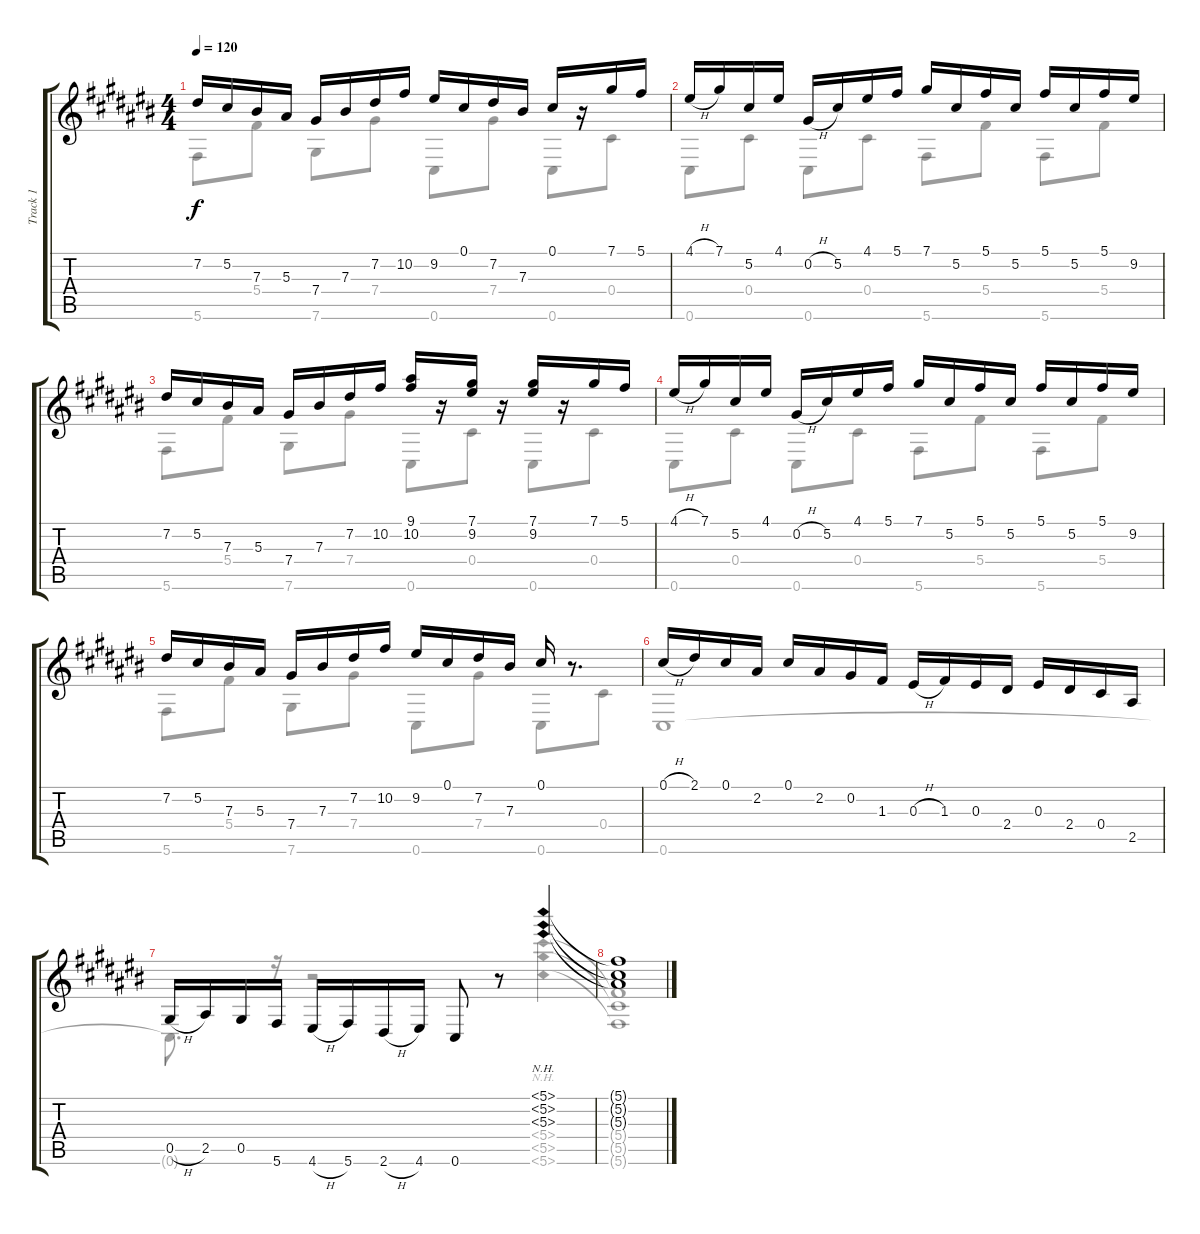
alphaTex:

\track ("Track 1" "Track 1") {instrument acousticguitarsteel}
\staff {score tabs}
\tuning (Db4 Ab3 F3 Db3 Ab2 Db2) {hide}
\voice
\ts (4 4)
\tempo 120
\clef g2
\ks c#
7.2.16{dy f} 5.2.16 7.3.16 5.3.16 7.4.16 7.3.16 7.2.16 10.2.16 9.2.16 0.1.16 7.2.16 7.3.16 0.1.16 r.16 7.1.16 5.1.16 |
4.1{h}.16 7.1.16 5.2.16 4.1.16 0.2{h}.16 5.2.16 4.1.16 5.1.16 7.1.16 5.2.16 5.1.16 5.2.16 5.1.16 5.2.16 5.1.16 9.2.16 |
7.2.16 5.2.16 7.3.16 5.3.16 7.4.16 7.3.16 7.2.16 10.2.16 (9.1 10.2).16 r.16 (7.1 9.2).16 r.16 (7.1 9.2).16 r.16 7.1.16 5.1.16 |
4.1{h}.16 7.1.16 5.2.16 4.1.16 0.2{h}.16 5.2.16 4.1.16 5.1.16 7.1.16 5.2.16 5.1.16 5.2.16 5.1.16 5.2.16 5.1.16 9.2.16 |
7.2.16 5.2.16 7.3.16 5.3.16 7.4.16 7.3.16 7.2.16 10.2.16 9.2.16 0.1.16 7.2.16 7.3.16 0.1.16 r.8{d} |
0.1{h}.16 2.1.16 0.1.16 2.2.16 0.1.16 2.2.16 0.2.16 1.3.16 0.3{h}.16 1.3.16 0.3.16 2.4.16 0.3.16 2.4.16 0.4.16 2.5.16 |
0.5{h}.16 2.5.16 0.5.16 5.6.16 4.6{h}.16 5.6.16 2.6{h}.16 4.6.16 0.6.8 r.8 (5.1{nh} 5.2{nh} 5.3{nh}).4 |
(5.1{t} 5.2{t} 5.3{t}).1
\voice
\clef g2
\ottava regular
\simile none
\ks c#
5.6.8{dy f} 5.4.8 7.6.8 7.4.8 0.6.8 7.4.8 0.6.8 0.4.8 |
0.6.8 0.4.8 0.6.8 0.4.8 5.6.8 5.4.8 5.6.8 5.4.8 |
5.6.8 5.4.8 7.6.8 7.4.8 0.6.8 0.4.8 0.6.8 0.4.8 |
0.6.8 0.4.8 0.6.8 0.4.8 5.6.8 5.4.8 5.6.8 5.4.8 |
5.6.8 5.4.8 7.6.8 7.4.8 0.6.8 7.4.8 0.6.8 0.4.8 |
0.6.1 |
0.6{t}.8{d} r.16 r.2 (5.4{nh} 5.5{nh} 5.6{nh}).4 |
(5.4{t} 5.5{t} 5.6{t}).1
